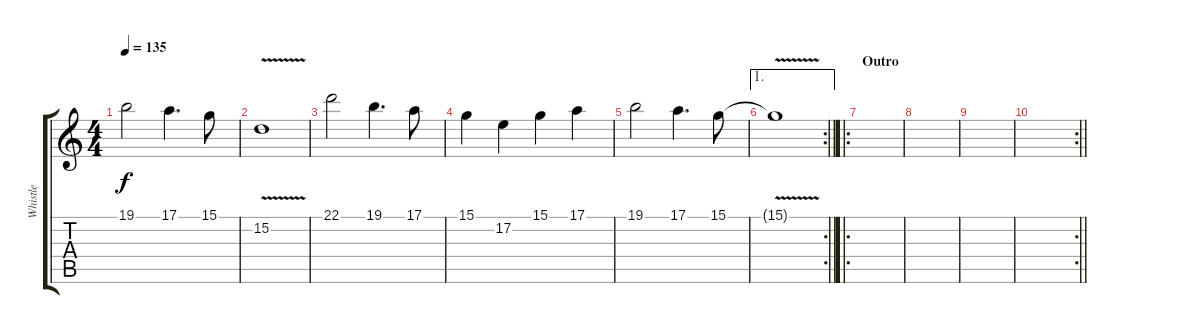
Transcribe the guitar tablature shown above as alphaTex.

\track ("Whistle" "Whistle") {instrument flute}
\staff {score tabs}
\tuning (E4 B3 G3 D3 A2 E2) {hide}
\ts (4 4)
\tempo 135
\clef g2
\ks c
19.1.2{dy f} 17.1.4{d} 15.1.8 |
15.2{v}.1 |
22.1.2 19.1.4{d} 17.1.8 |
15.1.4 17.2.4 15.1.4 17.1.4 |
19.1.2 17.1.4{d} 15.1.8 |
\ae 1
\rc 2
\barLineRight lightlight
15.1{v t}.1 |
\ro
\section ("" "Outro")
|
|
|
\rc 2
\barLineRight lightlight
